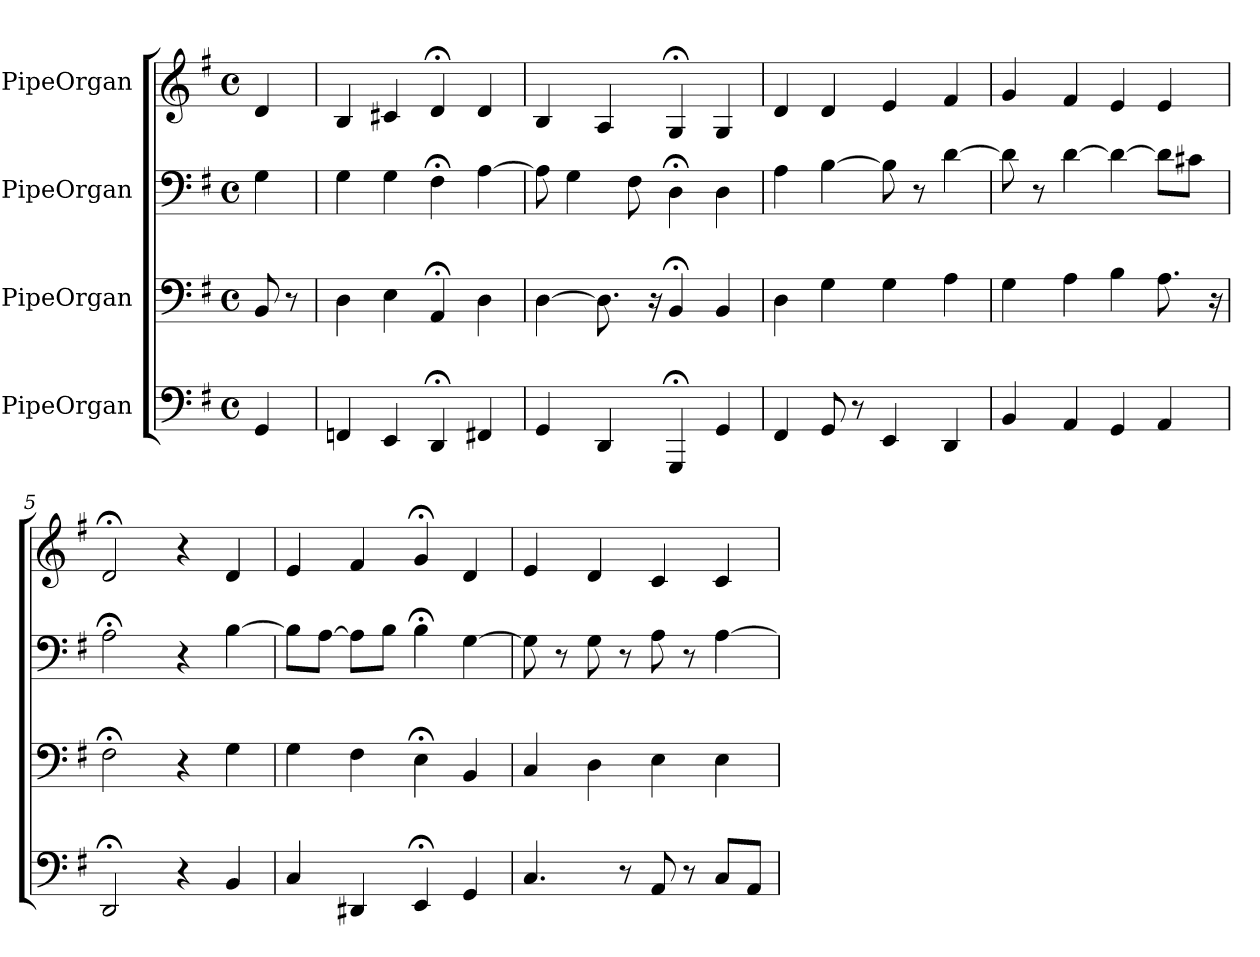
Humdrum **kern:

**kern	**kern	**kern	**kern
*part4	*part3	*part2	*part1
*staff4	*staff3	*staff2	*staff1
*I"PipeOrgan	*I"PipeOrgan	*I"PipeOrgan	*I"PipeOrgan
*k[f#]	*k[f#]	*k[f#]	*k[f#]
*G:	*G:	*G:	*G:
*M4/4	*M4/4	*M4/4	*M4/4
*met(c)	*met(c)	*met(c)	*met(c)
*MM60	*MM60	*MM60	*MM60
=	=	=	=
4GG	8BB	4G	4d
.	8r	.	.
=1	=1	=1	=1
4FFn	4D	4G	4B
4EE	4E	4G	4c#X
4DD;<	4AA;<	4F#;<	4d;<
4FF#X	4D	[4A	4d
=2	=2	=2	=2
4GG	[4D	8A]	4B
.	.	4G	.
4DD	8.D]	.	4A
.	.	8F#	.
.	16r	.	.
4GGG;<	4BB;<	4D;<	4G;<
4GG	4BB	4D	4G
=3	=3	=3	=3
4FF#	4D	4A	4d
8GG	4G	[4B	4d
8r	.	.	.
4EE	4G	8B]	4e
.	.	8r	.
4DD	4A	[4d	4f#
=4	=4	=4	=4
4BB	4G	8d]	4g
.	.	8r	.
4AA	4A	[4d	4f#
4GG	4B	4d_	4e
4AA	8.A	8dL]	4e
.	.	8c#XJ	.
.	16r	.	.
=5	=5	=5	=5
2DD;<	2F#;<	2A;<	2d;<
4r	4r	4r	4r
4BB	4G	[4B	4d
=6	=6	=6	=6
4C	4G	8BL]	4e
.	.	[8AJ	.
4DD#X	4F#	8AL]	4f#
.	.	8BJ	.
4EE;<	4E;<	4B;<	4g;<
4GG	4BB	[4G	4d
=7	=7	=7	=7
4.C	4C	8G]	4e
.	.	8r	.
.	4D	8G	4d
8r	.	8r	.
8AA	4E	8A	4c
8r	.	8r	.
8CL	4E	[4A	4c
8AAJ	.	.	.
=	=	=	=
*-	*-	*-	*-
